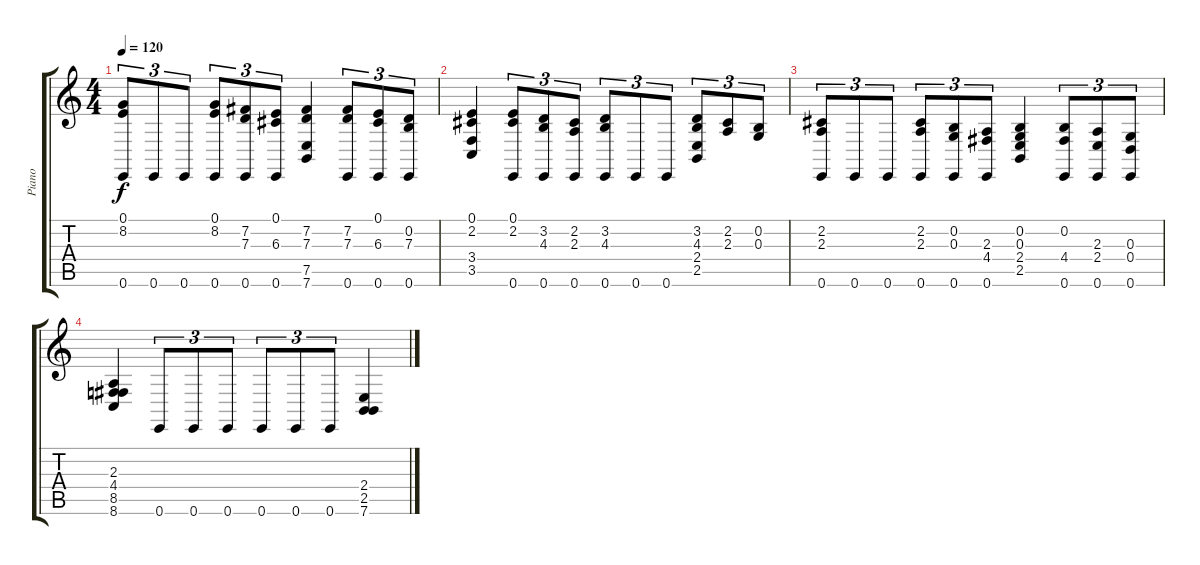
\track ("Piano" "Piano") {instrument acousticgrandpiano}
\staff {score tabs}
\tuning (E4 B3 G3 D3 A2 E2) {hide}
\ts (4 4)
\tempo 120
\clef g2
\ks c
(0.1 8.2 0.6).8{tu (3 2) dy f} 0.6.8{tu (3 2)} 0.6.8{tu (3 2)} (0.1 8.2 0.6).8{tu (3 2)} (7.2 7.3 0.6).8{tu (3 2)} (0.1 6.3 0.6).8{tu (3 2)} (7.2 7.3 7.5 7.6).4 (7.2 7.3 0.6).8{tu (3 2)} (0.1 6.3 0.6).8{tu (3 2)} (0.2 7.3 0.6).8{tu (3 2)} |
(0.1 2.2 3.4 3.5).4 (0.1 2.2 0.6).8{tu (3 2)} (3.2 4.3 0.6).8{tu (3 2)} (2.2 2.3 0.6).8{tu (3 2)} (3.2 4.3 0.6).8{tu (3 2)} 0.6.8{tu (3 2)} 0.6.8{tu (3 2)} (3.2 4.3 2.4 2.5).8{tu (3 2)} (2.2 2.3).8{tu (3 2)} (0.2 0.3).8{tu (3 2)} |
(2.2 2.3 0.6).8{tu (3 2)} 0.6.8{tu (3 2)} 0.6.8{tu (3 2)} (2.2 2.3 0.6).8{tu (3 2)} (0.2 0.3 0.6).8{tu (3 2)} (2.3 4.4 0.6).8{tu (3 2)} (0.2 0.3 2.4 2.5).4 (0.2 4.4 0.6).8{tu (3 2)} (2.3 2.4 0.6).8{tu (3 2)} (0.3 0.4 0.6).8{tu (3 2)} |
(2.3 4.4 8.5 8.6).4 0.6.8{tu (3 2)} 0.6.8{tu (3 2)} 0.6.8{tu (3 2)} 0.6.8{tu (3 2)} 0.6.8{tu (3 2)} 0.6.8{tu (3 2)} (2.4 2.5 7.6).4
